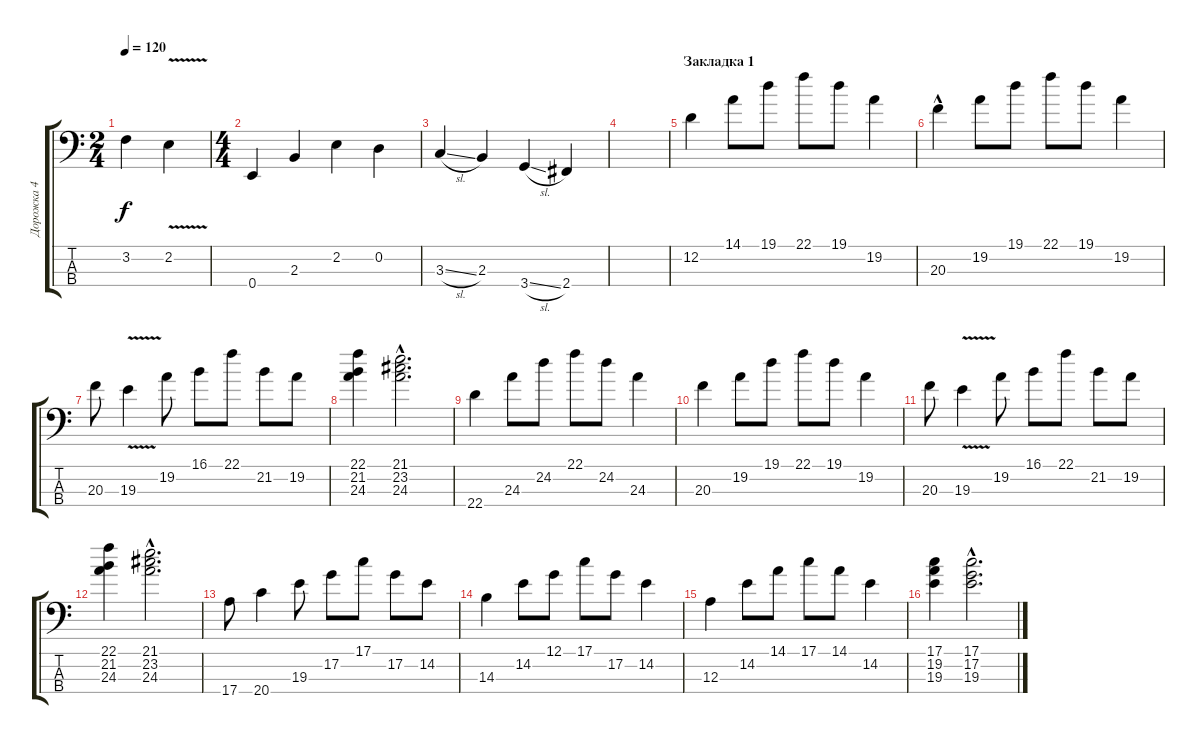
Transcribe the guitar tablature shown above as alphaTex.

\track ("Дорожка 4" "Дорожка 4") {instrument electricbassfinger}
\staff {score tabs}
\tuning (G2 D2 A1 E1) {hide}
\ts (2 4)
\tempo 120
\clef f4
\ks c
3.2.4{dy f} 2.2{v}.4 |
\ts (4 4)
0.4.4 2.3.4 2.2.4 0.2.4 |
3.3{sl}.4 2.3.4 3.4{sl}.4 2.4.4 |
|
\section ("" "Закладка 1")
12.2.4 14.1.8 19.1.8 22.1.8 19.1.8 19.2.4 |
20.3{hac}.4 19.2.8 19.1.8 22.1.8 19.1.8 19.2.4 |
20.3.8 19.3{v}.4 19.2.8 16.1.8 22.1.8 21.2.8 19.2.8 |
(22.1 21.2 24.3).4 (21.1{hac} 23.2{hac} 24.3{hac}).2{d} |
22.4.4 24.3.8 24.2.8 22.1.8 24.2.8 24.3.4 |
20.3.4 19.2.8 19.1.8 22.1.8 19.1.8 19.2.4 |
20.3.8 19.3{v}.4 19.2.8 16.1.8 22.1.8 21.2.8 19.2.8 |
(22.1 21.2 24.3).4 (21.1{hac} 23.2{hac} 24.3{hac}).2{d} |
17.4.8 20.4.4 19.3.8 17.2.8 17.1.8 17.2.8 14.2.8 |
14.3.4 14.2.8 12.1.8 17.1.8 17.2.8 14.2.4 |
12.3.4 14.2.8 14.1.8 17.1.8 14.1.8 14.2.4 |
(17.1 19.2 19.3).4 (17.1{hac} 17.2{hac} 19.3{hac}).2{d}
